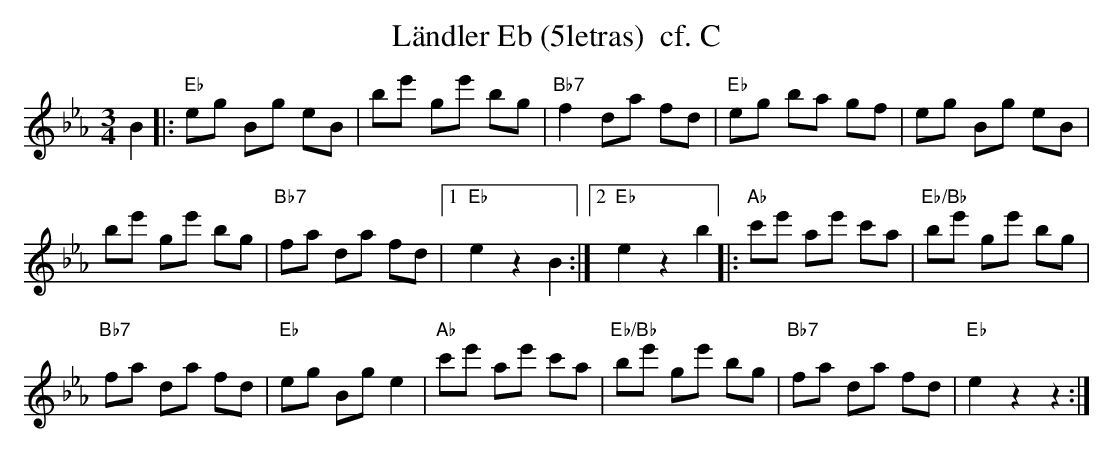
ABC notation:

X:1
T:L\"andler Eb (5letras)  cf. C
M:3/4
L:1/8
K:Ebmaj%%MIDI gchordon
B2 |: "Eb"eg Bg eB | be' ge' bg | "Bb7"f2 da fd | "Eb"eg ba gf | eg Bg eB |
be' ge' bg | "Bb7"fa da fd |1 "Eb"e2z2B2 :|2 "Eb"e2z2b2 |: "Ab"c'e' ae' c'a | "Eb/Bb"be' ge' bg |
"Bb7"fa da fd | "Eb"eg Bge2 | "Ab"c'e' ae' c'a | "Eb/Bb"be' ge' bg | "Bb7"fa da fd | "Eb"e2z2z2 :|
